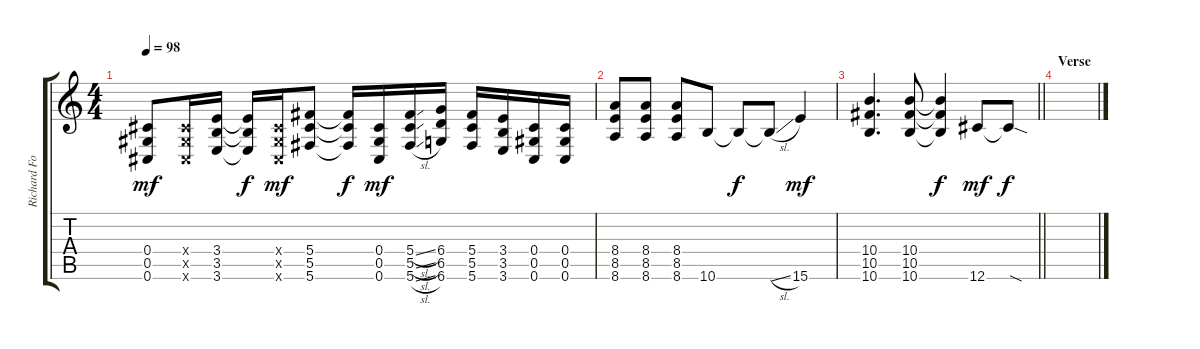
\track ("Richard Fortus (Lead)" "Richard Fo") {instrument distortionguitar}
\staff {score tabs}
\tuning (Eb4 Bb3 Gb3 Db3 Ab2 Db2) {hide}
\ts (4 4)
\tempo 98
\clef g2
\ks c
(0.4 0.5 0.6).8{dy mf} (0.4{x} 0.5{x} 0.6{x}).16 (3.4 3.5 3.6).16 (3.4{t} 3.5{t} 3.6{t}).16{dy f} (0.4{x} 0.5{x} 0.6{x}).16{dy mf} (5.4 5.5 5.6).8 (5.4{t} 5.5{t} 5.6{t}).16{dy f} (0.4 0.5 0.6).16{dy mf} (5.4{sl} 5.5{sl} 5.6{sl}).16 (6.4 6.5 6.6).16 (5.4 5.5 5.6).16 (3.4 3.5 3.6).16 (0.4 0.5 0.6).16 (0.4 0.5 0.6).16 |
(8.4 8.5 8.6).8 (8.4 8.5 8.6).8 (8.4 8.5 8.6).8 10.6.8 10.6{t}.8{dy f} 10.6{sl t}.8 15.6.4{dy mf} |
\barLineRight lightlight
(10.4 10.5 10.6).4{d} (10.4 10.5 10.6).8 (10.4{t} 10.5{t} 10.6{t}).4{dy f} 12.6.8{dy mf} 12.6{sod t}.8{dy f} |
\section ("" "Verse")
